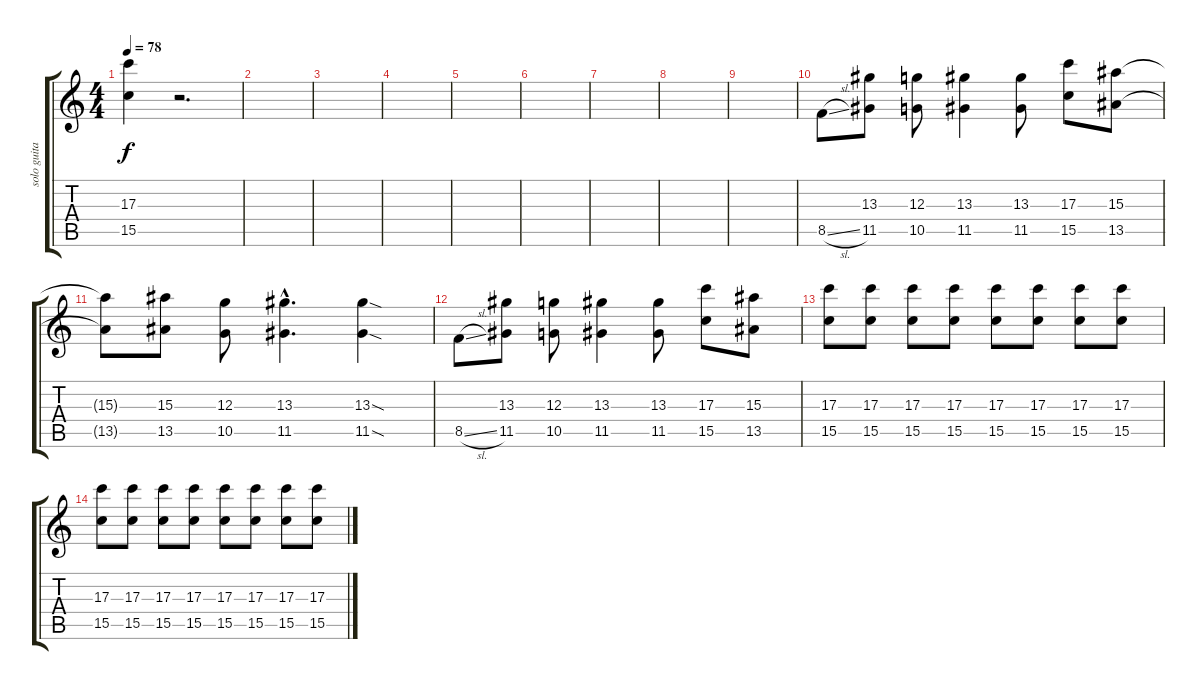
\track ("solo guitar" "solo guita") {instrument overdrivenguitar}
\staff {score tabs}
\tuning (E4 B3 G3 D3 A2 E2) {hide}
\ts (4 4)
\tempo 78
\clef g2
\ks c
(17.3 15.5).4{dy f} r.2{d} |
|
|
|
|
|
|
|
|
8.5{sl}.8{volume 16} (13.3 11.5).8 (12.3 10.5).8 (13.3 11.5).4 (13.3 11.5).8 (17.3 15.5).8 (15.3 13.5).8 |
(15.3{t} 13.5{t}).8 (15.3 13.5).8 (12.3 10.5).8 (13.3{hac} 11.5{hac}).4{d} (13.3{sod} 11.5{sod}).4 |
8.5{sl}.8 (13.3 11.5).8 (12.3 10.5).8 (13.3 11.5).4 (13.3 11.5).8 (17.3 15.5).8 (15.3 13.5).8 |
(17.3 15.5).8 (17.3 15.5).8 (17.3 15.5).8 (17.3 15.5).8 (17.3 15.5).8 (17.3 15.5).8 (17.3 15.5).8 (17.3 15.5).8 |
(17.3 15.5).8 (17.3 15.5).8 (17.3 15.5).8 (17.3 15.5).8 (17.3 15.5).8 (17.3 15.5).8 (17.3 15.5).8 (17.3 15.5).8
